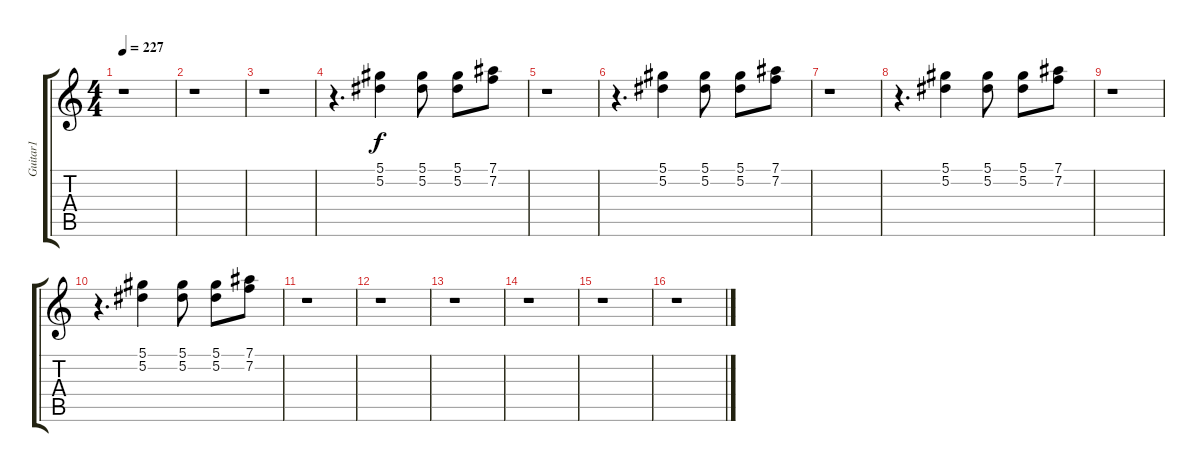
\track ("Guitar1" "Guitar1") {instrument distortionguitar}
\staff {score tabs}
\tuning (Eb4 Bb3 Gb3 Db3 Ab2 Eb2) {hide}
\ts (4 4)
\tempo 227
\clef g2
\ks c
r.1{dy ff} |
r.1 |
r.1 |
r.4{d} (5.1 5.2).4{dy f} (5.1 5.2).8 (5.1 5.2).8 (7.1 7.2).8 |
r.1 |
r.4{d} (5.1 5.2).4 (5.1 5.2).8 (5.1 5.2).8 (7.1 7.2).8 |
r.1 |
r.4{d} (5.1 5.2).4 (5.1 5.2).8 (5.1 5.2).8 (7.1 7.2).8 |
r.1 |
r.4{d} (5.1 5.2).4 (5.1 5.2).8 (5.1 5.2).8 (7.1 7.2).8 |
r.1 |
r.1 |
r.1 |
r.1 |
r.1 |
r.1
